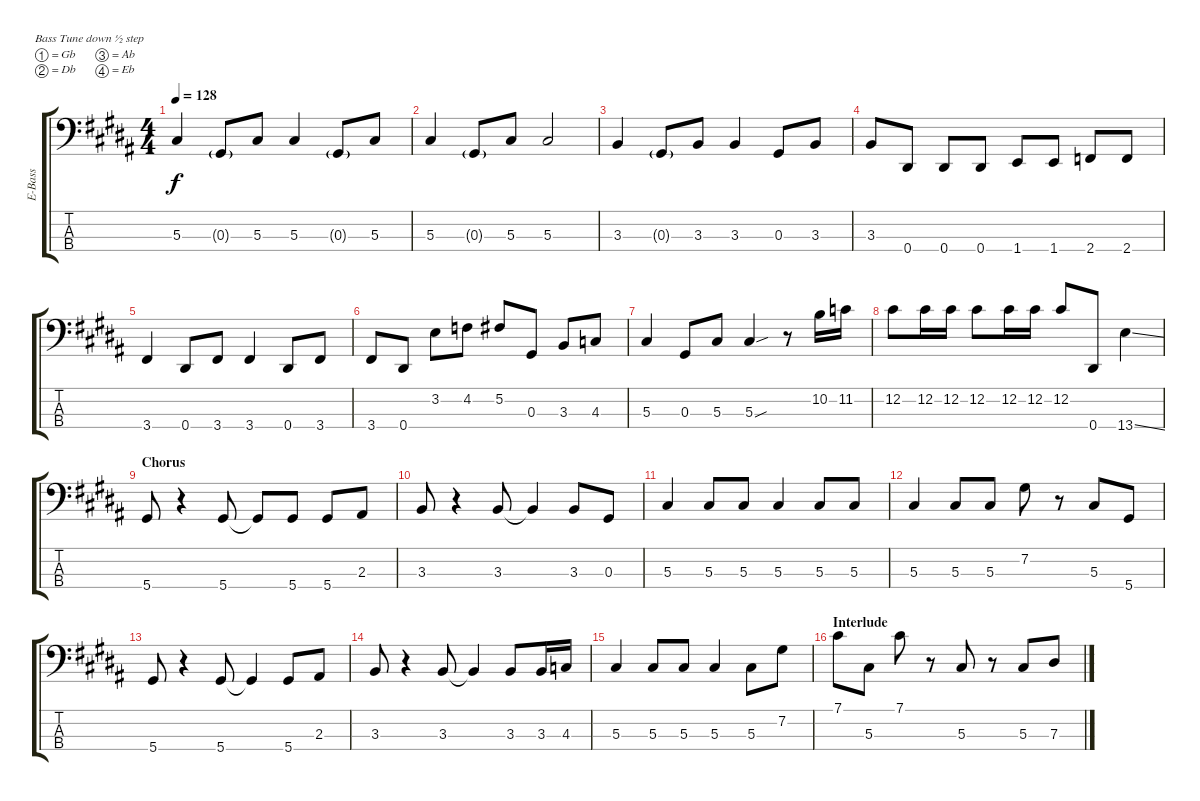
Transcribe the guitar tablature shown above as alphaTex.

\bracketExtendMode groupsimilarinstruments
\otherSystemsTrackNameOrientation horizontal
\track ("Bass (Duff)" "E-Bass") {defaultSystemsLayout 4 instrument electricbasspick}
\staff {score tabs}
\tuning (Gb2 Db2 Ab1 Eb1)
\ts (4 4)
\tempo 128
\clef f4
\ks b
5.3{acc forcenatural}.4{dy f} 0.3{g acc forcenatural}.8 5.3{acc forcenatural}.8 5.3{acc forcenatural}.4 0.3{g acc forcenatural}.8 5.3{acc forcenatural}.8 |
5.3{acc forcenatural}.4 0.3{g acc forcenatural}.8 5.3{acc forcenatural}.8 5.3{acc forcenatural}.2 |
3.3{acc forcenatural}.4 0.3{g acc forcenatural}.8 3.3{acc forcenatural}.8 3.3{acc forcenatural}.4 0.3{acc forcenatural}.8 3.3{acc forcenatural}.8 |
3.3{acc forcenatural}.8 0.4{acc forcenatural}.8 0.4{acc forcenatural}.8 0.4{acc forcenatural}.8 1.4{acc forcenatural}.8 1.4{acc forcenatural}.8 2.4{acc b}.8 2.4{acc b}.8 |
3.4{acc forcenatural}.4 0.4{acc forcenatural}.8 3.4{acc forcenatural}.8 3.4{acc forcenatural}.4 0.4{acc forcenatural}.8 3.4{acc forcenatural}.8 |
3.4{acc forcenatural}.8 0.4{acc forcenatural}.8 3.2{acc forcenatural}.8 4.2{acc b}.8 5.2{acc forcenatural}.8 0.3{acc forcenatural}.8 3.3{acc forcenatural}.8 4.3{acc b}.8 |
5.3{acc forcenatural}.4 0.3{acc forcenatural}.8 5.3{acc forcenatural}.8 5.3{sou acc forcenatural}.4 r.8 10.2{acc forcenatural}.16 11.2{acc b}.16 |
12.2{acc forcenatural}.8 12.2{acc forcenatural}.16 12.2{acc forcenatural}.16 12.2{acc forcenatural}.8 12.2{acc forcenatural}.16 12.2{acc forcenatural}.16 12.2{acc forcenatural}.8 0.4{acc forcenatural}.8 13.4{ss acc forcenatural}.4 |
\section ("" "Chorus")
5.4{acc forcenatural}.8 r.4 5.4{acc forcenatural}.8 5.4{t acc forcenatural}.8 5.4{acc forcenatural}.8 5.4{acc forcenatural}.8 2.3{acc forcenatural}.8 |
3.3{acc forcenatural}.8 r.4 3.3{acc forcenatural}.8 3.3{t acc forcenatural}.4 3.3{acc forcenatural}.8 0.3{acc forcenatural}.8 |
5.3{acc forcenatural}.4 5.3{acc forcenatural}.8 5.3{acc forcenatural}.8 5.3{acc forcenatural}.4 5.3{acc forcenatural}.8 5.3{acc forcenatural}.8 |
5.3{acc forcenatural}.4 5.3{acc forcenatural}.8 5.3{acc forcenatural}.8 7.2{acc forcenatural}.8 r.8 5.3{acc forcenatural}.8 5.4{acc forcenatural}.8 |
5.4{acc forcenatural}.8 r.4 5.4{acc forcenatural}.8 5.4{t acc forcenatural}.4 5.4{acc forcenatural}.8 2.3{acc forcenatural}.8 |
3.3{acc forcenatural}.8 r.4 3.3{acc forcenatural}.8 3.3{t acc forcenatural}.4 3.3{acc forcenatural}.8 3.3{acc forcenatural}.16 4.3{acc b}.16 |
5.3{acc forcenatural}.4 5.3{acc forcenatural}.8 5.3{acc forcenatural}.8 5.3{acc forcenatural}.4 5.3{acc forcenatural}.8 7.2{acc forcenatural}.8 |
\section ("" "Interlude")
7.1{acc forcenatural}.8 5.3{acc forcenatural}.8 7.1{acc forcenatural}.8 r.8 5.3{acc forcenatural}.8 r.8 5.3{acc forcenatural}.8 7.3{acc forcenatural}.8
